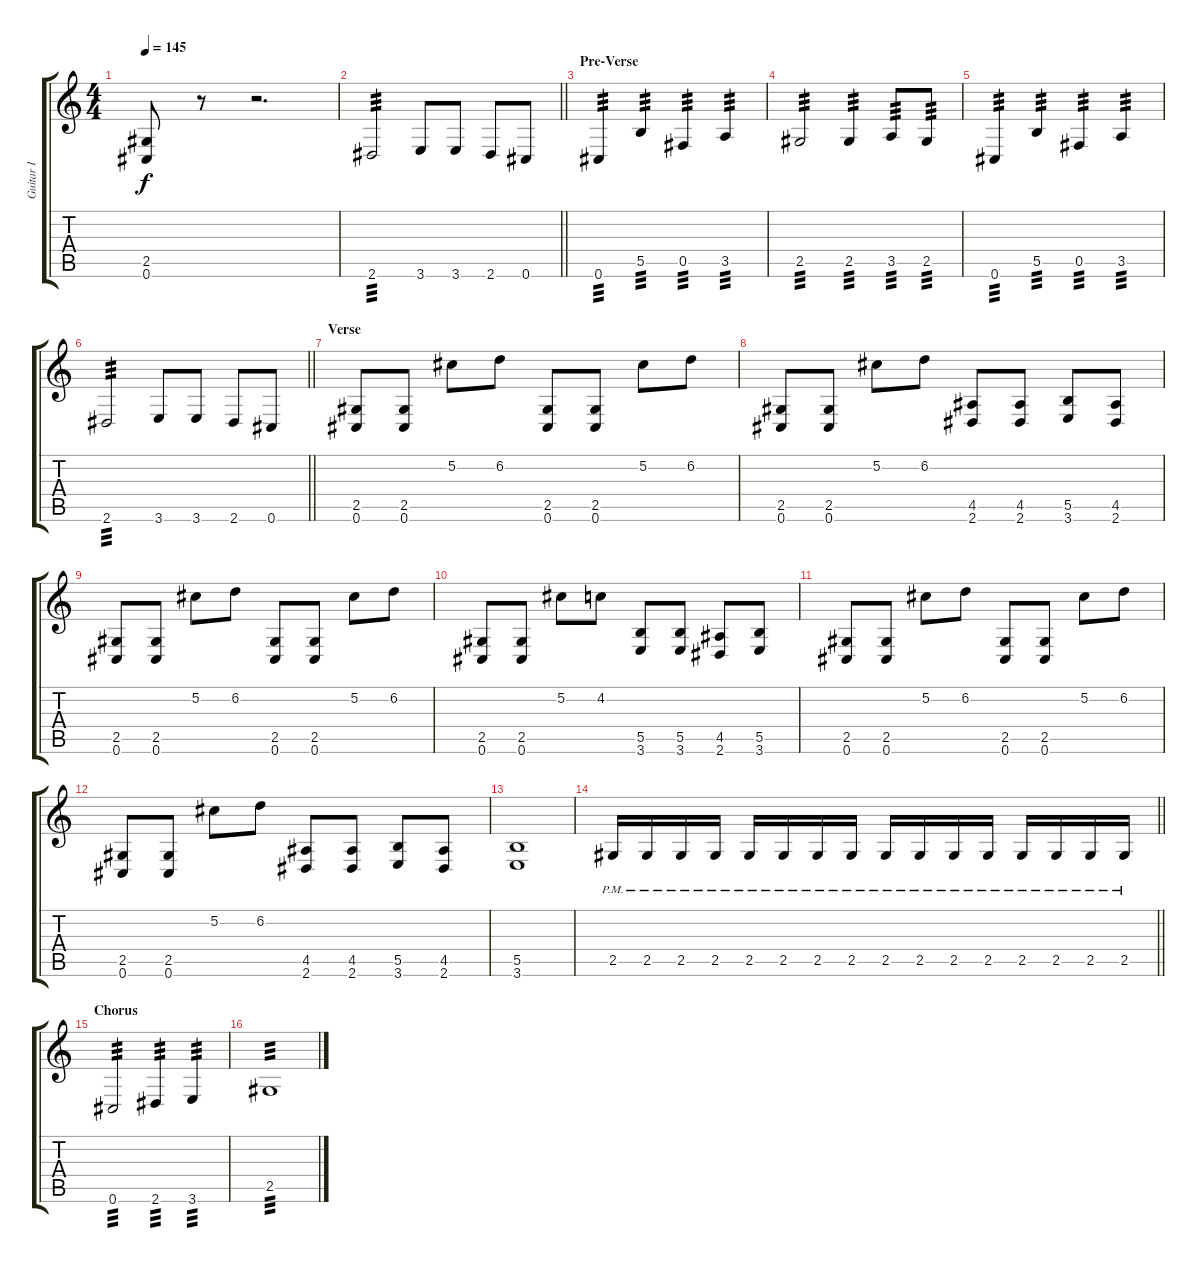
\track ("Guitar I" "Guitar I") {instrument distortionguitar}
\staff {score tabs}
\tuning (Db4 Ab3 E3 B2 Gb2 Db2) {hide}
\ts (4 4)
\tempo 145
\clef g2
\ks c
(2.5 0.6).8{dy f} r.8 r.2{d} |
\barLineRight lightlight
2.6.2{tp 3} 3.6.8 3.6.8 2.6.8 0.6.8 |
\section ("" "Pre-Verse")
0.6.4{tp 3} 5.5.4{tp 3} 0.5.4{tp 3} 3.5.4{tp 3} |
2.5.2{tp 3} 2.5.4{tp 3} 3.5.8{tp 3} 2.5.8{tp 3} |
0.6.4{tp 3} 5.5.4{tp 3} 0.5.4{tp 3} 3.5.4{tp 3} |
\barLineRight lightlight
2.6.2{tp 3} 3.6.8 3.6.8 2.6.8 0.6.8 |
\section ("" "Verse")
(2.5 0.6).8 (2.5 0.6).8 5.2.8 6.2.8 (2.5 0.6).8 (2.5 0.6).8 5.2.8 6.2.8 |
(2.5 0.6).8 (2.5 0.6).8 5.2.8 6.2.8 (4.5 2.6).8 (4.5 2.6).8 (5.5 3.6).8 (4.5 2.6).8 |
(2.5 0.6).8 (2.5 0.6).8 5.2.8 6.2.8 (2.5 0.6).8 (2.5 0.6).8 5.2.8 6.2.8 |
(2.5 0.6).8 (2.5 0.6).8 5.2.8 4.2.8 (5.5 3.6).8 (5.5 3.6).8 (4.5 2.6).8 (5.5 3.6).8 |
(2.5 0.6).8 (2.5 0.6).8 5.2.8 6.2.8 (2.5 0.6).8 (2.5 0.6).8 5.2.8 6.2.8 |
(2.5 0.6).8 (2.5 0.6).8 5.2.8 6.2.8 (4.5 2.6).8 (4.5 2.6).8 (5.5 3.6).8 (4.5 2.6).8 |
(5.5 3.6).1 |
\barLineRight lightlight
2.5{pm}.16 2.5{pm}.16 2.5{pm}.16 2.5{pm}.16 2.5{pm}.16 2.5{pm}.16 2.5{pm}.16 2.5{pm}.16 2.5{pm}.16 2.5{pm}.16 2.5{pm}.16 2.5{pm}.16 2.5{pm}.16 2.5{pm}.16 2.5{pm}.16 2.5{pm}.16 |
\section ("" "Chorus")
0.6.2{tp 3} 2.6.4{tp 3} 3.6.4{tp 3} |
2.5.1{tp 3}
